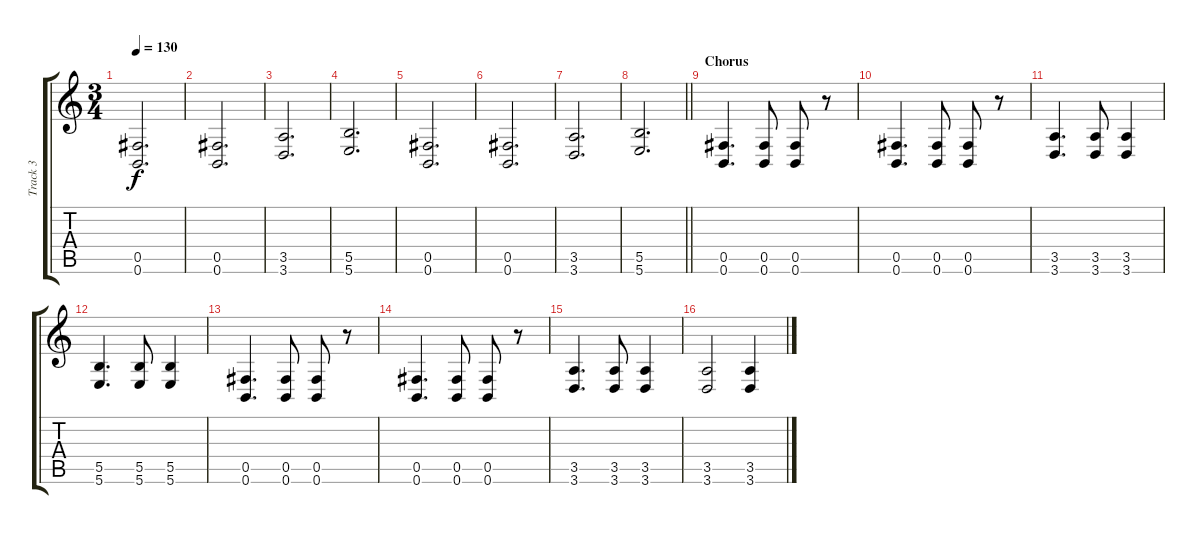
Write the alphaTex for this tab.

\track ("Track 3" "Track 3") {instrument acousticguitarsteel}
\staff {score tabs}
\tuning (Db4 Ab3 E3 B2 Gb2 B1) {hide}
\ts (3 4)
\tempo 130
\clef g2
\ks c
(0.5 0.6).2{d dy f} |
(0.5 0.6).2{d} |
(3.5 3.6).2{d} |
(5.5 5.6).2{d} |
(0.5 0.6).2{d} |
(0.5 0.6).2{d} |
(3.5 3.6).2{d} |
\barLineRight lightlight
(5.5 5.6).2{d} |
\section ("" "Chorus")
(0.5 0.6).4{d instrument acousticguitarsteel} (0.5 0.6).8 (0.5 0.6).8 r.8 |
(0.5 0.6).4{d} (0.5 0.6).8 (0.5 0.6).8 r.8 |
(3.5 3.6).4{d} (3.5 3.6).8 (3.5 3.6).4 |
(5.5 5.6).4{d} (5.5 5.6).8 (5.5 5.6).4 |
(0.5 0.6).4{d instrument acousticguitarsteel} (0.5 0.6).8 (0.5 0.6).8 r.8 |
(0.5 0.6).4{d} (0.5 0.6).8 (0.5 0.6).8 r.8 |
(3.5 3.6).4{d} (3.5 3.6).8 (3.5 3.6).4 |
(3.5 3.6).2 (3.5 3.6).4
